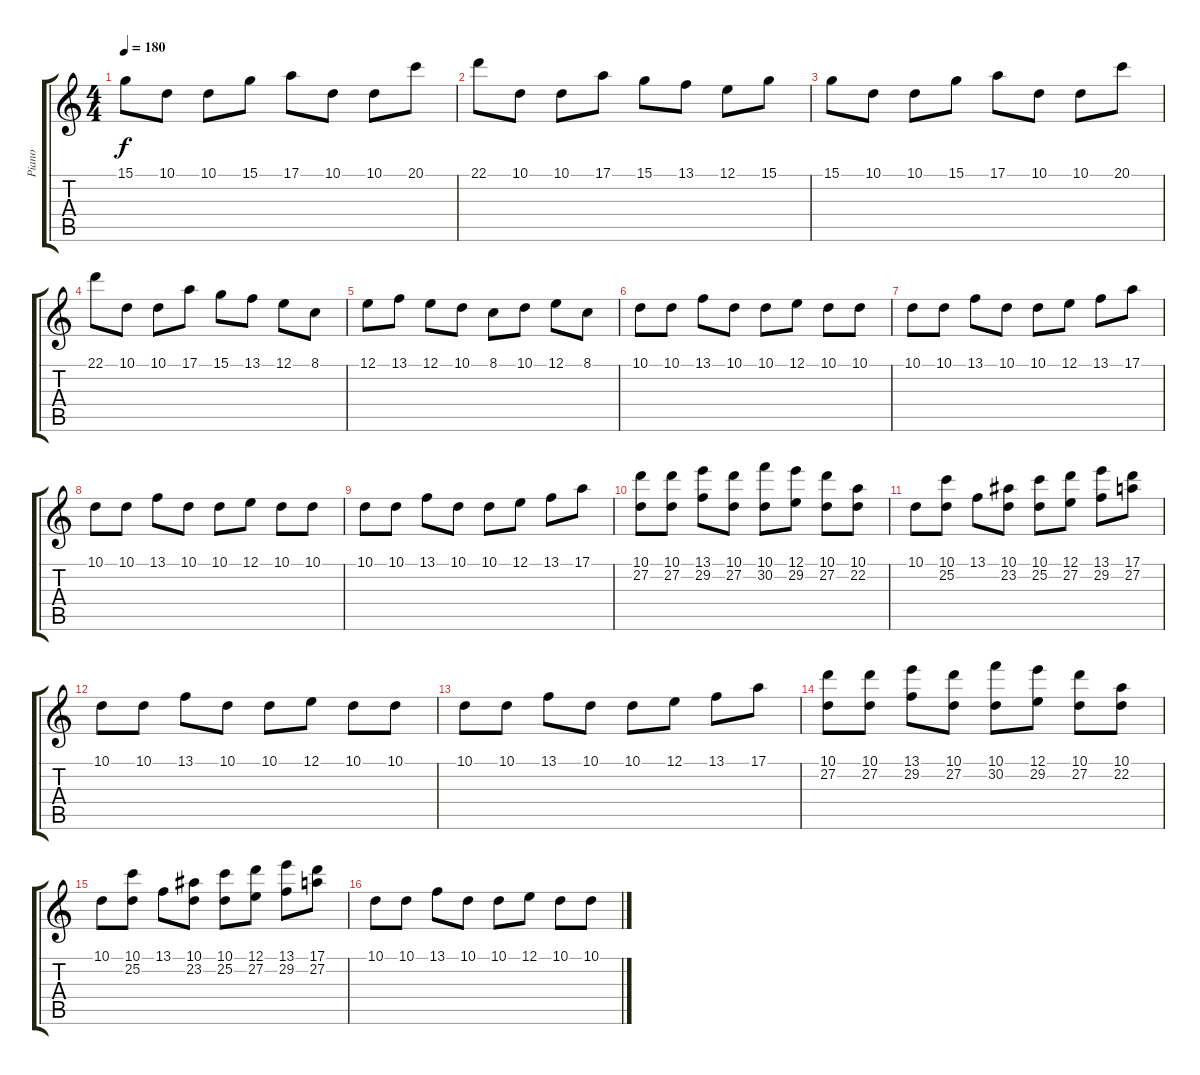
\track ("Piano" "Piano") {instrument acousticgrandpiano}
\staff {score tabs}
\tuning (E4 B3 G3 D3 A2 E2) {hide}
\ts (4 4)
\tempo 180
\clef g2
\ks c
15.1.8{dy f} 10.1.8 10.1.8 15.1.8 17.1.8 10.1.8 10.1.8 20.1.8 |
22.1.8 10.1.8 10.1.8 17.1.8 15.1.8 13.1.8 12.1.8 15.1.8 |
15.1.8 10.1.8 10.1.8 15.1.8 17.1.8 10.1.8 10.1.8 20.1.8 |
22.1.8 10.1.8 10.1.8 17.1.8 15.1.8 13.1.8 12.1.8 8.1.8 |
12.1.8 13.1.8 12.1.8 10.1.8 8.1.8 10.1.8 12.1.8 8.1.8 |
10.1.8 10.1.8 13.1.8 10.1.8 10.1.8 12.1.8 10.1.8 10.1.8 |
10.1.8 10.1.8 13.1.8 10.1.8 10.1.8 12.1.8 13.1.8 17.1.8 |
10.1.8 10.1.8 13.1.8 10.1.8 10.1.8 12.1.8 10.1.8 10.1.8 |
10.1.8 10.1.8 13.1.8 10.1.8 10.1.8 12.1.8 13.1.8 17.1.8 |
(10.1 27.2).8 (10.1 27.2).8 (13.1 29.2).8 (10.1 27.2).8 (10.1 30.2).8 (12.1 29.2).8 (10.1 27.2).8 (10.1 22.2).8 |
10.1.8 (10.1 25.2).8 13.1.8 (10.1 23.2).8 (10.1 25.2).8 (12.1 27.2).8 (13.1 29.2).8 (17.1 27.2).8 |
10.1.8 10.1.8 13.1.8 10.1.8 10.1.8 12.1.8 10.1.8 10.1.8 |
10.1.8 10.1.8 13.1.8 10.1.8 10.1.8 12.1.8 13.1.8 17.1.8 |
(10.1 27.2).8 (10.1 27.2).8 (13.1 29.2).8 (10.1 27.2).8 (10.1 30.2).8 (12.1 29.2).8 (10.1 27.2).8 (10.1 22.2).8 |
10.1.8 (10.1 25.2).8 13.1.8 (10.1 23.2).8 (10.1 25.2).8 (12.1 27.2).8 (13.1 29.2).8 (17.1 27.2).8 |
10.1.8 10.1.8 13.1.8 10.1.8 10.1.8 12.1.8 10.1.8 10.1.8
